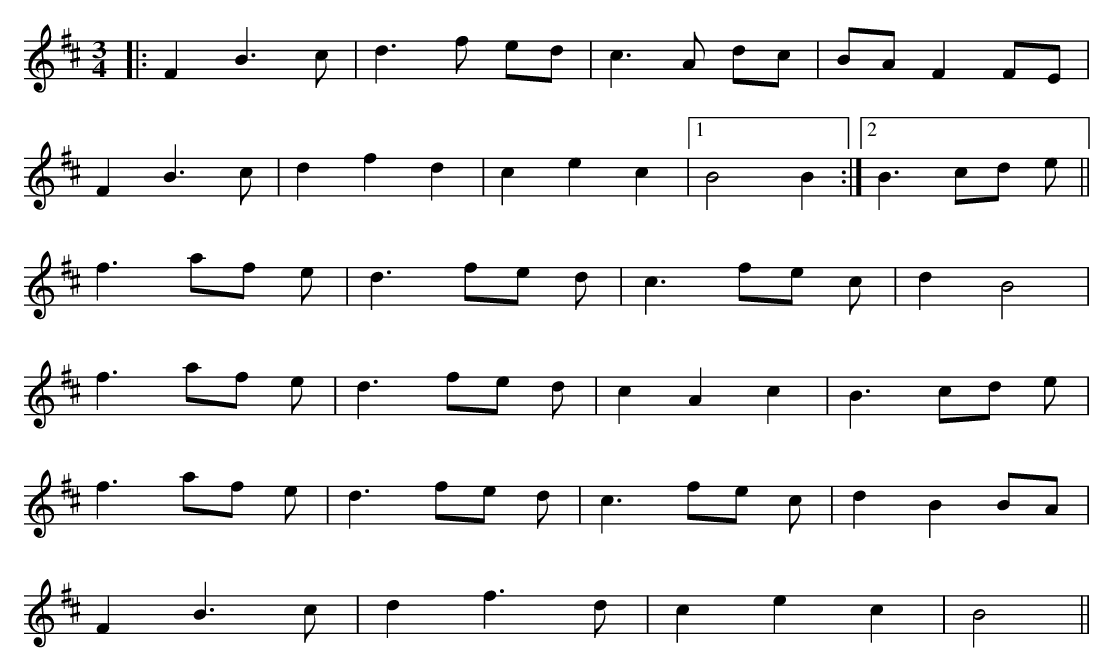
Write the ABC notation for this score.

X:1
M:3/4
K:Bmin
|:F2B2>c2|d2>f2 ed|c2>A2 dc|BA F2 FE|
F2B2>c2|d2f2d2|c2e2c2|1 B4 B2:|2 B2> c2d e||
f2> a2f e|d2> f2e d|c2> f2e c|d2 B4|
f2> a2f e|d2> f2e d|c2 A2c2|B2> c2d e|
f2> a2f e|d2> f2e d|c2> f2e c|d2 B2 BA|
F2 B2> c2|d2 f2> d2|c2 e2 c2|B4>||
